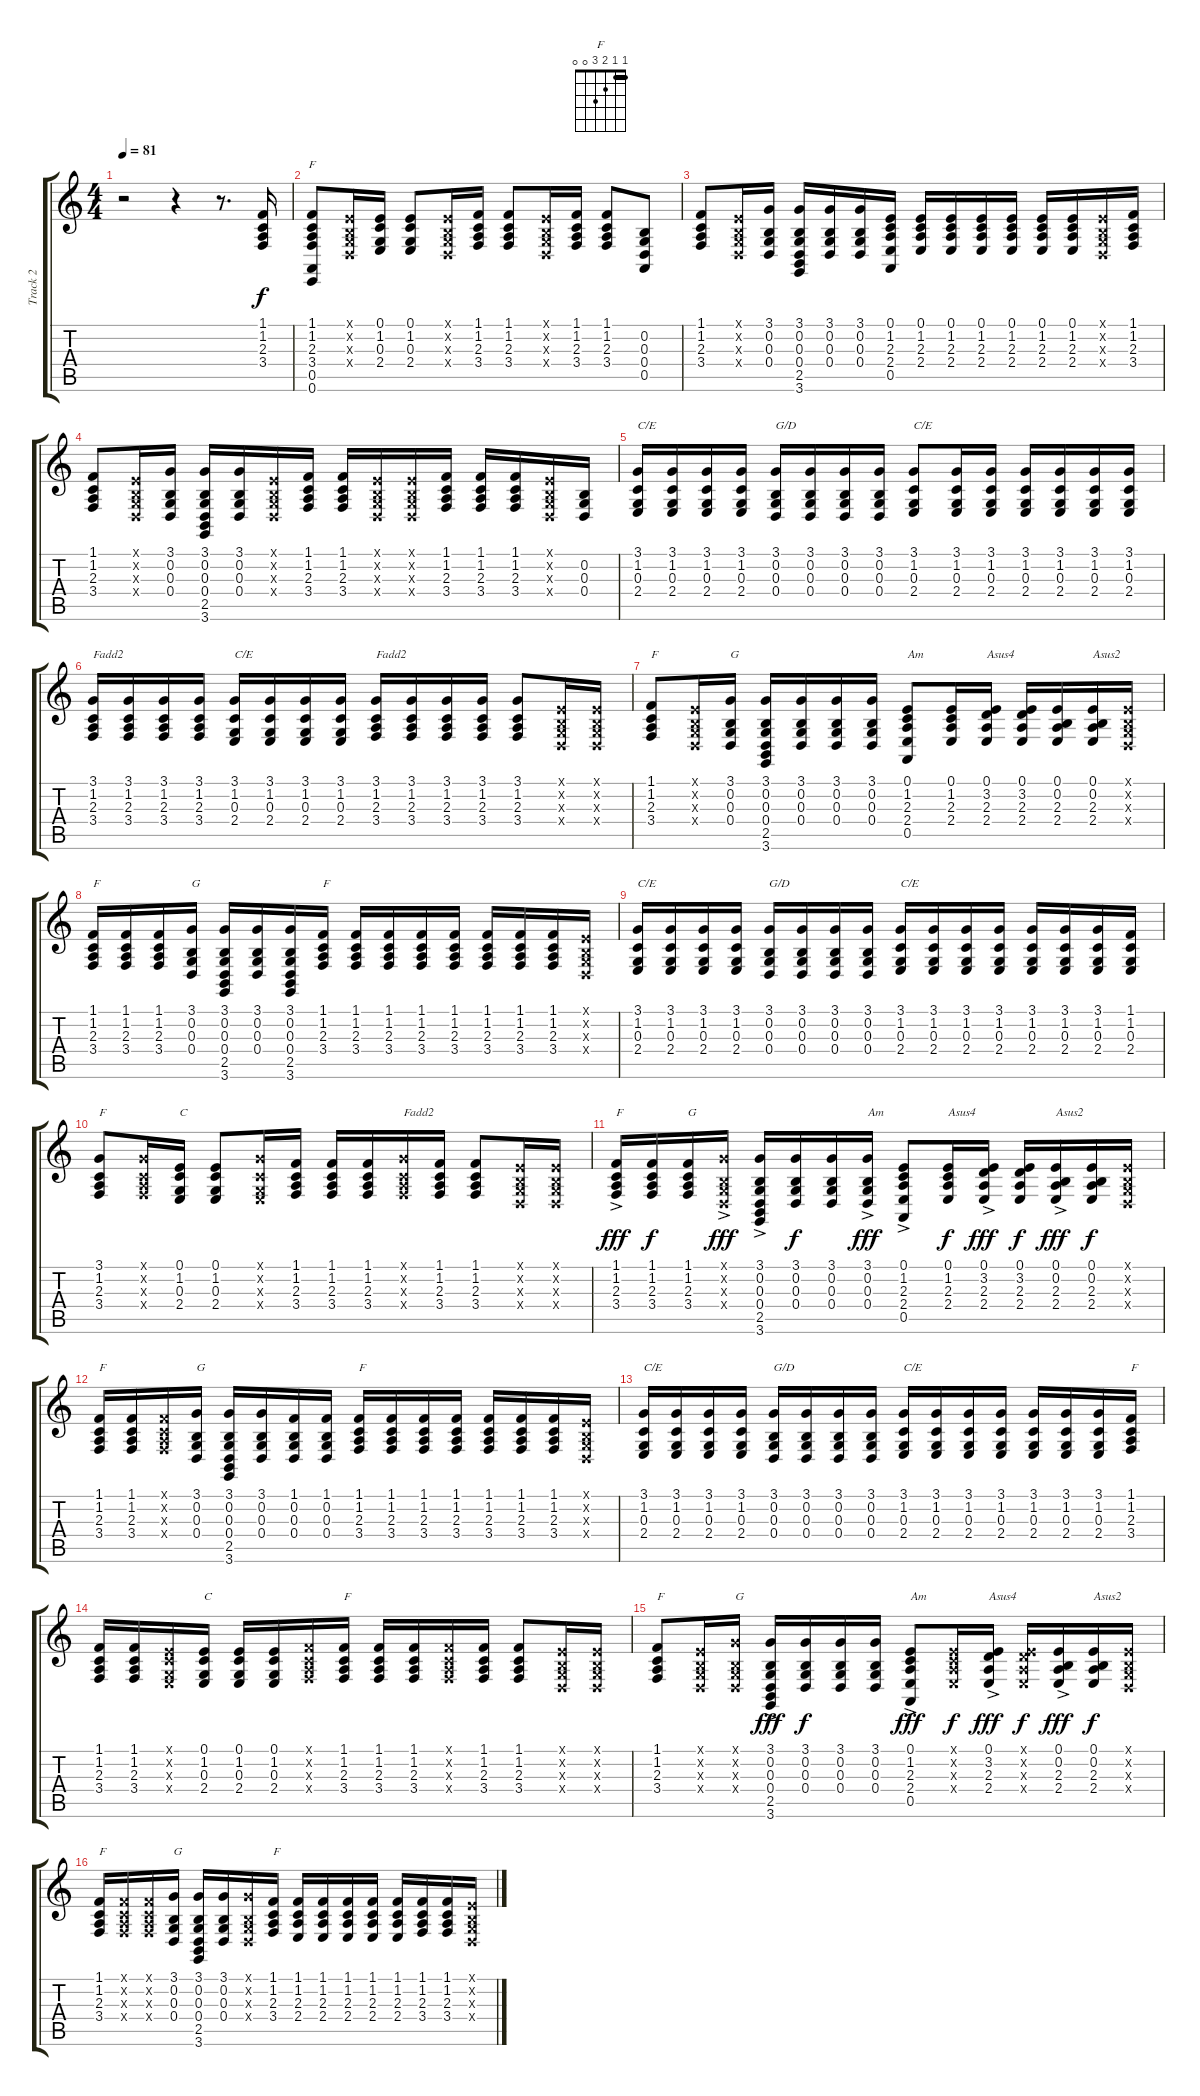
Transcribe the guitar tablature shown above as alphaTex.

\track ("Track 2" "Track 2") {instrument electricgrandpiano}
\staff {score tabs}
\tuning (E4 B3 G3 D3 A2 E2) {hide}
\chord ("F" 1 1 2 3 0 0) {barre 1}
\ts (4 4)
\tempo 81
\clef g2
\ks c
r.2{dy f instrument electricgrandpiano} r.4 r.8{d} (1.1 1.2 2.3 3.4).16 |
(1.1 1.2 2.3 3.4 0.5 0.6).8{ch "F"} (0.1{x} 0.2{x} 0.3{x} 0.4{x}).16 (0.1 1.2 0.3 2.4).16 (0.1 1.2 0.3 2.4).8 (0.1{x} 0.2{x} 0.3{x} 0.4{x}).16 (1.1 1.2 2.3 3.4).16 (1.1 1.2 2.3 3.4).8 (0.1{x} 0.2{x} 0.3{x} 0.4{x}).16 (1.1 1.2 2.3 3.4).16 (1.1 1.2 2.3 3.4).8 (0.2 0.3 0.4 0.5).8 |
(1.1 1.2 2.3 3.4).8 (0.1{x} 0.2{x} 0.3{x} 0.4{x}).16 (3.1 0.2 0.3 0.4).16 (3.1 0.2 0.3 0.4 2.5 3.6).16 (3.1 0.2 0.3 0.4).16 (3.1 0.2 0.3 0.4).16 (0.1 1.2 2.3 2.4 0.5).16 (0.1 1.2 2.3 2.4).16 (0.1 1.2 2.3 2.4).16 (0.1 1.2 2.3 2.4).16 (0.1 1.2 2.3 2.4).16 (0.1 1.2 2.3 2.4).16 (0.1 1.2 2.3 2.4).16 (0.1{x} 0.2{x} 0.3{x} 0.4{x}).16 (1.1 1.2 2.3 3.4).16 |
(1.1 1.2 2.3 3.4).8 (0.1{x} 0.2{x} 0.3{x} 0.4{x}).16 (3.1 0.2 0.3 0.4).16 (3.1 0.2 0.3 0.4 2.5 3.6).16 (3.1 0.2 0.3 0.4).16 (0.1{x} 0.2{x} 0.3{x} 0.4{x}).16 (1.1 1.2 2.3 3.4).16 (1.1 1.2 2.3 3.4).16 (0.1{x} 0.2{x} 0.3{x} 0.4{x}).16 (0.1{x} 0.2{x} 0.3{x} 0.4{x}).16 (1.1 1.2 2.3 3.4).16 (1.1 1.2 2.3 3.4).16 (1.1 1.2 2.3 3.4).16 (0.1{x} 0.2{x} 0.3{x} 0.4{x}).16 (0.2 0.3 0.4).16 |
(3.1 1.2 0.3 2.4).16{txt "C/E"} (3.1 1.2 0.3 2.4).16 (3.1 1.2 0.3 2.4).16 (3.1 1.2 0.3 2.4).16 (3.1 0.2 0.3 0.4).16{txt "G/D"} (3.1 0.2 0.3 0.4).16 (3.1 0.2 0.3 0.4).16 (3.1 0.2 0.3 0.4).16 (3.1 1.2 0.3 2.4).8{txt "C/E"} (3.1 1.2 0.3 2.4).16 (3.1 1.2 0.3 2.4).16 (3.1 1.2 0.3 2.4).16 (3.1 1.2 0.3 2.4).16 (3.1 1.2 0.3 2.4).16 (3.1 1.2 0.3 2.4).16 |
(3.1 1.2 2.3 3.4).16{txt "Fadd2"} (3.1 1.2 2.3 3.4).16 (3.1 1.2 2.3 3.4).16 (3.1 1.2 2.3 3.4).16 (3.1 1.2 0.3 2.4).16{txt "C/E"} (3.1 1.2 0.3 2.4).16 (3.1 1.2 0.3 2.4).16 (3.1 1.2 0.3 2.4).16 (3.1 1.2 2.3 3.4).16{txt "Fadd2"} (3.1 1.2 2.3 3.4).16 (3.1 1.2 2.3 3.4).16 (3.1 1.2 2.3 3.4).16 (3.1 1.2 2.3 3.4).8 (0.1{x} 0.2{x} 0.3{x} 0.4{x}).16 (0.1{x} 0.2{x} 0.3{x} 0.4{x}).16 |
(1.1 1.2 2.3 3.4).8{txt "F"} (0.1{x} 0.2{x} 0.3{x} 0.4{x}).16 (3.1 0.2 0.3 0.4).16{txt "G"} (3.1 0.2 0.3 0.4 2.5 3.6).16 (3.1 0.2 0.3 0.4).16 (3.1 0.2 0.3 0.4).16 (3.1 0.2 0.3 0.4).16 (0.1 1.2 2.3 2.4 0.5).8{txt "Am"} (0.1 1.2 2.3 2.4).16 (0.1 3.2 2.3 2.4).16{txt "Asus4"} (0.1 3.2 2.3 2.4).16 (0.1 0.2 2.3 2.4).16 (0.1 0.2 2.3 2.4).16{txt "Asus2"} (0.1{x} 0.2{x} 0.3{x} 0.4{x}).16 |
(1.1 1.2 2.3 3.4).16{txt "F"} (1.1 1.2 2.3 3.4).16 (1.1 1.2 2.3 3.4).16 (3.1 0.2 0.3 0.4).16{txt "G"} (3.1 0.2 0.3 0.4 2.5 3.6).16 (3.1 0.2 0.3 0.4).16 (3.1 0.2 0.3 0.4 2.5 3.6).16 (1.1 1.2 2.3 3.4).16{txt "F"} (1.1 1.2 2.3 3.4).16 (1.1 1.2 2.3 3.4).16 (1.1 1.2 2.3 3.4).16 (1.1 1.2 2.3 3.4).16 (1.1 1.2 2.3 3.4).16 (1.1 1.2 2.3 3.4).16 (1.1 1.2 2.3 3.4).16 (0.1{x} 0.2{x} 0.3{x} 0.4{x}).16 |
(3.1 1.2 0.3 2.4).16{txt "C/E"} (3.1 1.2 0.3 2.4).16 (3.1 1.2 0.3 2.4).16 (3.1 1.2 0.3 2.4).16 (3.1 0.2 0.3 0.4).16{txt "G/D"} (3.1 0.2 0.3 0.4).16 (3.1 0.2 0.3 0.4).16 (3.1 0.2 0.3 0.4).16 (3.1 1.2 0.3 2.4).16{txt "C/E"} (3.1 1.2 0.3 2.4).16 (3.1 1.2 0.3 2.4).16 (3.1 1.2 0.3 2.4).16 (3.1 1.2 0.3 2.4).16 (3.1 1.2 0.3 2.4).16 (3.1 1.2 0.3 2.4).16 (1.1 1.2 0.3 2.4).16 |
(3.1 1.2 2.3 3.4).8{txt "F"} (3.1{x} 1.2{x} 2.3{x} 3.4{x}).16 (0.1 1.2 0.3 2.4).16{txt "C"} (0.1 1.2 0.3 2.4).8 (3.1{x} 1.2{x} 0.3{x} 2.4{x}).16 (1.1 1.2 2.3 3.4).16 (1.1 1.2 2.3 3.4).16 (1.1 1.2 2.3 3.4).16 (3.1{x} 1.2{x} 2.3{x} 3.4{x}).16{txt "Fadd2"} (1.1 1.2 2.3 3.4).16 (1.1 1.2 2.3 3.4).8 (0.1{x} 0.2{x} 0.3{x} 0.4{x}).16 (0.1{x} 0.2{x} 0.3{x} 0.4{x}).16 |
(1.1{ac} 1.2 2.3 3.4).16{txt "F" dy fff} (1.1 1.2 2.3 3.4).16{dy f} (1.1 1.2 2.3 3.4).16{txt "G"} (3.1{x} 0.2{ac x} 0.3{x} 0.4{x}).16{dy fff} (3.1 0.2{ac} 0.3 0.4 2.5 3.6).16 (3.1 0.2 0.3 0.4).16{dy f} (3.1 0.2 0.3 0.4).16 (3.1{ac} 0.2 0.3 0.4).16{txt "Am" dy fff} (0.1 1.2{ac} 2.3 2.4 0.5).8 (0.1 1.2 2.3 2.4).16{txt "Asus4" dy f} (0.1{ac} 3.2 2.3 2.4).16{dy fff} (0.1 3.2 2.3 2.4).16{dy f} (0.1 0.2{ac} 2.3 2.4).16{txt "Asus2" dy fff} (0.1 0.2 2.3 2.4).16{dy f} (0.1{x} 0.2{x} 0.3{x} 0.4{x}).16 |
(1.1 1.2 2.3 3.4).16{txt "F"} (1.1 1.2 2.3 3.4).16 (1.1{x} 1.2{x} 2.3{x} 3.4{x}).16 (3.1 0.2 0.3 0.4).16{txt "G"} (3.1 0.2 0.3 0.4 2.5 3.6).16 (3.1 0.2 0.3 0.4).16 (1.1 0.2 0.3 0.4).16 (1.1 0.2 0.3 0.4).16 (1.1 1.2 2.3 3.4).16{txt "F"} (1.1 1.2 2.3 3.4).16 (1.1 1.2 2.3 3.4).16 (1.1 1.2 2.3 3.4).16 (1.1 1.2 2.3 3.4).16 (1.1 1.2 2.3 3.4).16 (1.1 1.2 2.3 3.4).16 (0.1{x} 0.2{x} 0.3{x} 0.4{x}).16 |
(3.1 1.2 0.3 2.4).16{txt "C/E"} (3.1 1.2 0.3 2.4).16 (3.1 1.2 0.3 2.4).16 (3.1 1.2 0.3 2.4).16 (3.1 0.2 0.3 0.4).16{txt "G/D"} (3.1 0.2 0.3 0.4).16 (3.1 0.2 0.3 0.4).16 (3.1 0.2 0.3 0.4).16 (3.1 1.2 0.3 2.4).16{txt "C/E"} (3.1 1.2 0.3 2.4).16 (3.1 1.2 0.3 2.4).16 (3.1 1.2 0.3 2.4).16 (3.1 1.2 0.3 2.4).16 (3.1 1.2 0.3 2.4).16 (3.1 1.2 0.3 2.4).16 (1.1 1.2 2.3 3.4).16{txt "F"} |
(1.1 1.2 2.3 3.4).16 (1.1 1.2 2.3 3.4).16 (0.1{x} 1.2{x} 0.3{x} 2.4{x}).16 (0.1 1.2 0.3 2.4).16{txt "C"} (0.1 1.2 0.3 2.4).16 (0.1 1.2 0.3 2.4).16 (1.1{x} 1.2{x} 2.3{x} 3.4{x}).16 (1.1 1.2 2.3 3.4).16{txt "F"} (1.1 1.2 2.3 3.4).16 (1.1 1.2 2.3 3.4).16 (1.1{x} 1.2{x} 2.3{x} 3.4{x}).16 (1.1 1.2 2.3 3.4).16 (1.1 1.2 2.3 3.4).8 (0.1{x} 0.2{x} 0.3{x} 0.4{x}).16 (0.1{x} 0.2{x} 0.3{x} 0.4{x}).16 |
(1.1 1.2 2.3 3.4).8{txt "F"} (0.1{x} 0.2{x} 0.3{x} 0.4{x}).16 (3.1{x} 0.2{x} 0.3{x} 0.4{x}).16{txt "G"} (3.1{ac} 0.2 0.3 0.4 2.5 3.6).16{dy fff} (3.1 0.2 0.3 0.4).16{dy f} (3.1 0.2 0.3 0.4).16 (3.1 0.2 0.3 0.4).16 (0.1{ac} 1.2 2.3 2.4 0.5).8{txt "Am" dy fff} (0.1{x} 1.2{x} 2.3{x} 2.4{x}).16{dy f} (0.1{ac} 3.2 2.3 2.4).16{txt "Asus4" dy fff} (0.1{x} 3.2{x} 2.3{x} 2.4{x}).16{dy f} (0.1{ac} 0.2 2.3 2.4).16{dy fff} (0.1 0.2 2.3 2.4).16{txt "Asus2" dy f} (0.1{x} 0.2{x} 0.3{x} 0.4{x}).16 |
(1.1 1.2 2.3 3.4).16{txt "F"} (1.1{x} 1.2{x} 2.3{x} 3.4{x}).16 (1.1{x} 1.2{x} 2.3{x} 3.4{x}).16 (3.1 0.2 0.3 0.4).16{txt "G"} (3.1 0.2 0.3 0.4 2.5 3.6).16 (3.1 0.2 0.3 0.4).16 (3.1{x} 0.2{x} 0.3{x} 0.4{x}).16 (1.1 1.2 2.3 3.4).16{txt "F"} (1.1 1.2 2.3 2.4).16 (1.1 1.2 2.3 2.4).16 (1.1 1.2 2.3 2.4).16 (1.1 1.2 2.3 2.4).16 (1.1 1.2 2.3 2.4).16 (1.1 1.2 2.3 3.4).16 (1.1 1.2 2.3 3.4).16 (0.1{x} 0.2{x} 0.3{x} 0.4{x}).16
